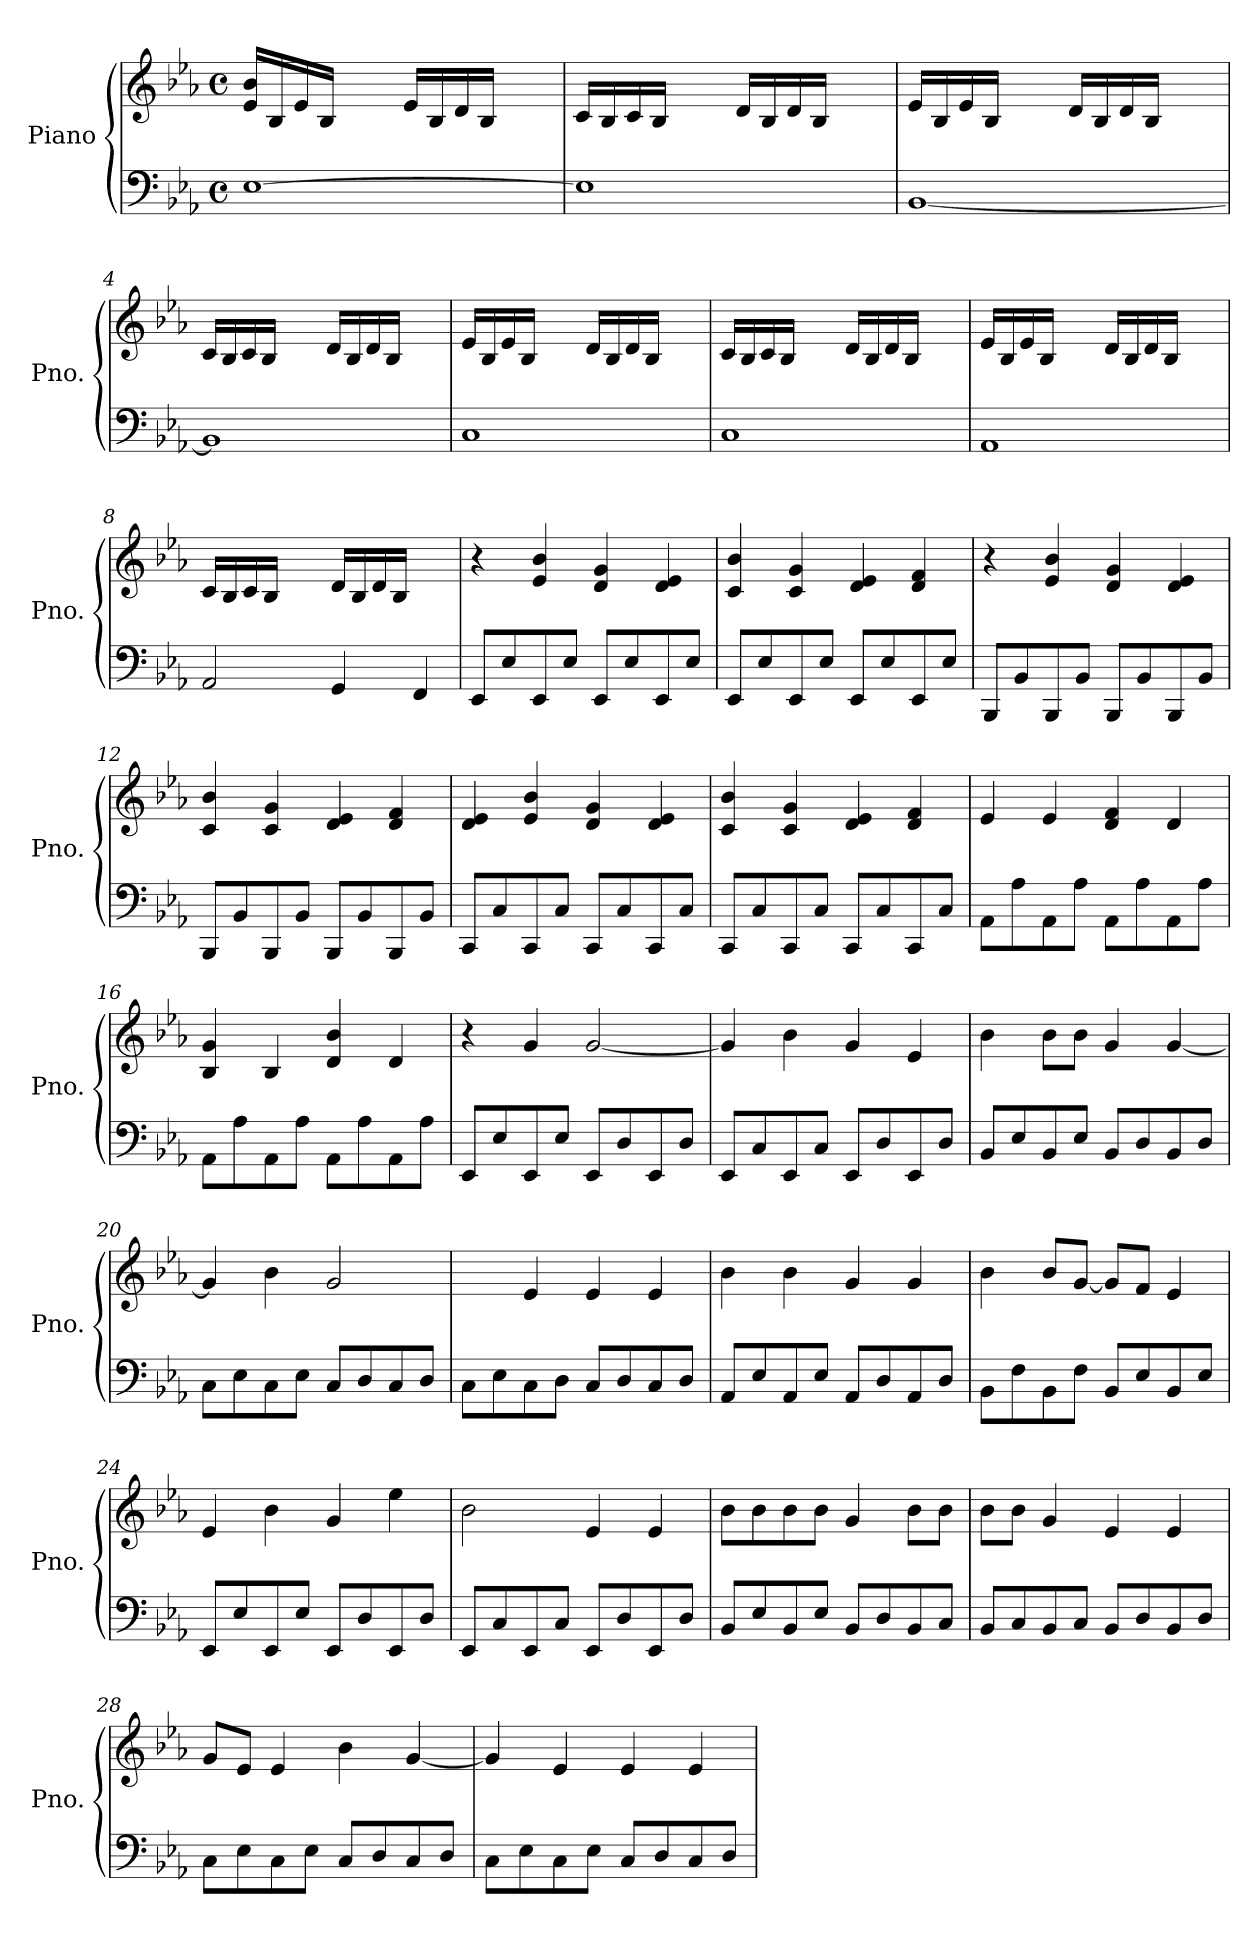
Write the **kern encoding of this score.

**kern	**kern
*part1	*part1
*staff2	*staff1
*I"Piano	*
*I'Pno.	*
*clefF4	*clefG2
*k[b-e-a-]	*k[b-e-a-]
*M4/4	*M4/4
*met(c)	*met(c)
*MM160	*MM160
=1	=1
[1E-	16e-/ 16b-/LL
.	16B-/
.	16e-/
.	16B-/JJ
.	4ryy
.	16e-/LL
.	16B-/
.	16d/
.	16B-/JJ
.	4ryy
=2	=2
1E-]	16c/LL
.	16B-/
.	16c/
.	16B-/JJ
.	4ryy
.	16d/LL
.	16B-/
.	16d/
.	16B-/JJ
.	4ryy
=3	=3
[1BB-	16e-/LL
.	16B-/
.	16e-/
.	16B-/JJ
.	4ryy
.	16d/LL
.	16B-/
.	16d/
.	16B-/JJ
.	4ryy
=4	=4
1BB-]	16c/LL
.	16B-/
.	16c/
.	16B-/JJ
.	4ryy
.	16d/LL
.	16B-/
.	16d/
.	16B-/JJ
.	4ryy
!!LO:LB:g=z
=5	=5
1C	16e-/LL
.	16B-/
.	16e-/
.	16B-/JJ
.	4ryy
.	16d/LL
.	16B-/
.	16d/
.	16B-/JJ
.	4ryy
=6	=6
1C	16c/LL
.	16B-/
.	16c/
.	16B-/JJ
.	4ryy
.	16d/LL
.	16B-/
.	16d/
.	16B-/JJ
.	4ryy
=7	=7
1AA-	16e-/LL
.	16B-/
.	16e-/
.	16B-/JJ
.	4ryy
.	16d/LL
.	16B-/
.	16d/
.	16B-/JJ
.	4ryy
=8	=8
2AA-/	16c/LL
.	16B-/
.	16c/
.	16B-/JJ
.	4ryy
4GG/	16d/LL
.	16B-/
.	16d/
.	16B-/JJ
4FF/	4ryy
!!LO:LB:g=z
=9	=9
8EE-/L	4r
8E-/	.
8EE-/	4e-/ 4b-/
8E-/J	.
8EE-/L	4d/ 4g/
8E-/	.
8EE-/	4d/ 4e-/
8E-/J	.
=10	=10
8EE-/L	4c/ 4b-/
8E-/	.
8EE-/	4c/ 4g/
8E-/J	.
8EE-/L	4d/ 4e-/
8E-/	.
8EE-/	4d/ 4f/
8E-/J	.
=11	=11
8BBB-/L	4r
8BB-/	.
8BBB-/	4e-/ 4b-/
8BB-/J	.
8BBB-/L	4d/ 4g/
8BB-/	.
8BBB-/	4d/ 4e-/
8BB-/J	.
=12	=12
8BBB-/L	4c/ 4b-/
8BB-/	.
8BBB-/	4c/ 4g/
8BB-/J	.
8BBB-/L	4d/ 4e-/
8BB-/	.
8BBB-/	4d/ 4f/
8BB-/J	.
=13	=13
8CC/L	4d/ 4e-/
8C/	.
8CC/	4e-/ 4b-/
8C/J	.
8CC/L	4d/ 4g/
8C/	.
8CC/	4d/ 4e-/
8C/J	.
!!LO:LB:g=z
=14	=14
8CC/L	4c/ 4b-/
8C/	.
8CC/	4c/ 4g/
8C/J	.
8CC/L	4d/ 4e-/
8C/	.
8CC/	4d/ 4f/
8C/J	.
=15	=15
8AA-\L	4e-/
8A-\	.
8AA-\	4e-/
8A-\J	.
8AA-\L	4d/ 4f/
8A-\	.
8AA-\	4d/
8A-\J	.
=16	=16
8AA-\L	4B-/ 4g/
8A-\	.
8AA-\	4B-/
8A-\J	.
8AA-\L	4d/ 4b-/
8A-\	.
8AA-\	4d/
8A-\J	.
=17	=17
8EE-/L	4r
8E-/	.
8EE-/	4g/
8E-/J	.
8EE-/L	[2g/
8D/	.
8EE-/	.
8D/J	.
=18	=18
8EE-/L	4g/]
8C/	.
8EE-/	4b-\
8C/J	.
8EE-/L	4g/
8D/	.
8EE-/	4e-/
8D/J	.
!!LO:LB:g=z
=19	=19
8BB-/L	4b-\
8E-/	.
8BB-/	8b-\L
8E-/J	8b-\J
8BB-/L	4g/
8D/	.
8BB-/	[4g/
8D/J	.
=20	=20
8C\L	4g/]
8E-\	.
8C\	4b-\
8E-\J	.
8C/L	2g/
8D/	.
8C/	.
8D/J	.
=21	=21
8C\L	4ryy
8E-\	.
8C\	4e-/
8D\J	.
8C/L	4e-/
8D/	.
8C/	4e-/
8D/J	.
=22	=22
8AA-/L	4b-\
8E-/	.
8AA-/	4b-\
8E-/J	.
8AA-/L	4g/
8D/	.
8AA-/	4g/
8D/J	.
=23	=23
8BB-\L	4b-\
8F\	.
8BB-\	8b-/L
8F\J	[8g/J
8BB-/L	8g/L]
8E-/	8f/J
8BB-/	4e-/
8E-/J	.
!!LO:PB:g=z
=24	=24
8EE-/L	4e-/
8E-/	.
8EE-/	4b-\
8E-/J	.
8EE-/L	4g/
8D/	.
8EE-/	4ee-\
8D/J	.
=25	=25
8EE-/L	2b-\
8C/	.
8EE-/	.
8C/J	.
8EE-/L	4e-/
8D/	.
8EE-/	4e-/
8D/J	.
=26	=26
8BB-/L	8b-\L
8E-/	8b-\
8BB-/	8b-\
8E-/J	8b-\J
8BB-/L	4g/
8D/	.
8BB-/	8b-\L
8C/J	8b-\J
=27	=27
8BB-/L	8b-\L
8C/	8b-\J
8BB-/	4g/
8C/J	.
8BB-/L	4e-/
8D/	.
8BB-/	4e-/
8D/J	.
=28	=28
8C\L	8g/L
8E-\	8e-/J
8C\	4e-/
8E-\J	.
8C/L	4b-\
8D/	.
8C/	[4g/
8D/J	.
!!LO:LB:g=z
=29	=29
8C\L	4g/]
8E-\	.
8C\	4e-/
8E-\J	.
8C/L	4e-/
8D/	.
8C/	4e-/
8D/J	.
=	=
*-	*-
